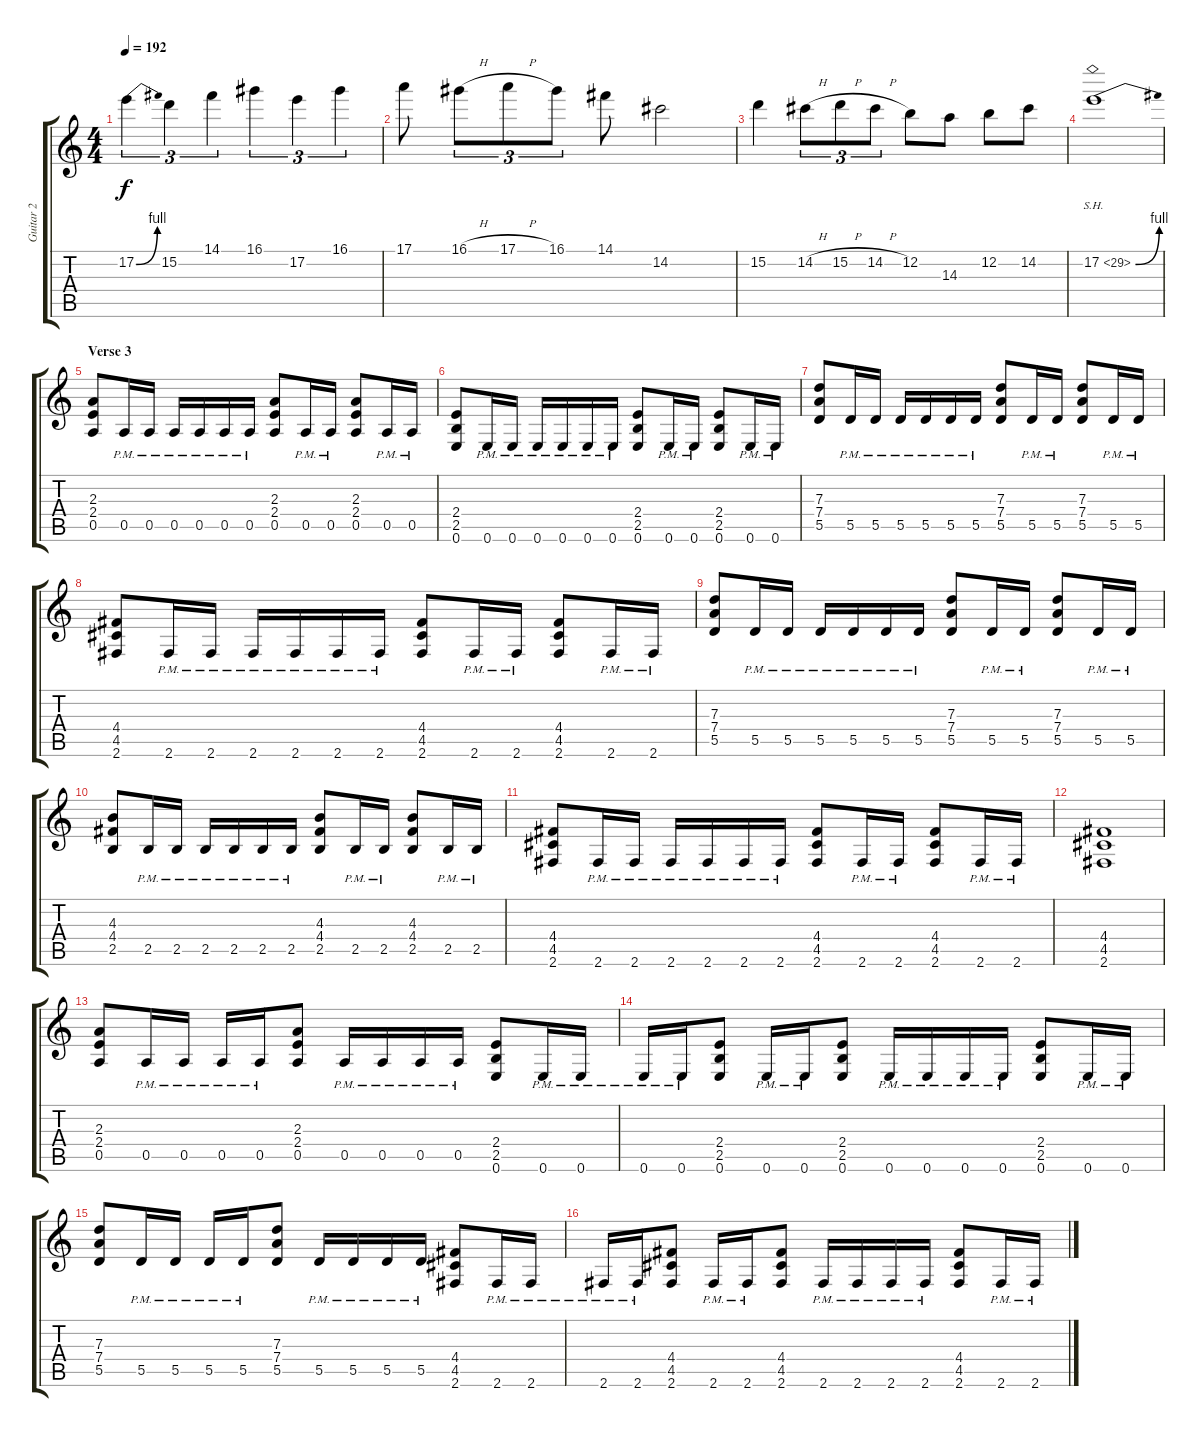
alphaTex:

\track ("Guitar 2" "Guitar 2") {instrument distortionguitar}
\staff {score tabs}
\tuning (E4 B3 G3 D3 A2 E2) {hide}
\ts (4 4)
\tempo 192
\clef g2
\ks c
17.2{be (bend 0 0 60 4)}.4{tu (3 2) dy f} 15.2.4{tu (3 2)} 14.1.4{tu (3 2)} 16.1.4{tu (3 2)} 17.2.4{tu (3 2)} 16.1.4{tu (3 2)} |
17.1.8 16.1{h}.8{tu (3 2)} 17.1{h}.8{tu (3 2)} 16.1.8{tu (3 2)} 14.1.8 14.2.2 |
15.2.4 14.2{h}.8{tu (3 2)} 15.2{h}.8{tu (3 2)} 14.2{h}.8{tu (3 2)} 12.2.8 14.3.8 12.2.8 14.2.8 |
17.2{be (bend 0 0 60 4) sh 12}.1 |
\section ("" "Verse 3")
(2.3 2.4 0.5).8{volume 13} 0.5{pm}.16 0.5{pm}.16 0.5{pm}.16 0.5{pm}.16 0.5{pm}.16 0.5{pm}.16 (2.3 2.4 0.5).8 0.5{pm}.16 0.5{pm}.16 (2.3 2.4 0.5).8 0.5{pm}.16 0.5{pm}.16 |
(2.4 2.5 0.6).8 0.6{pm}.16 0.6{pm}.16 0.6{pm}.16 0.6{pm}.16 0.6{pm}.16 0.6{pm}.16 (2.4 2.5 0.6).8 0.6{pm}.16 0.6{pm}.16 (2.4 2.5 0.6).8 0.6{pm}.16 0.6{pm}.16 |
(7.3 7.4 5.5).8 5.5{pm}.16 5.5{pm}.16 5.5{pm}.16 5.5{pm}.16 5.5{pm}.16 5.5{pm}.16 (7.3 7.4 5.5).8 5.5{pm}.16 5.5{pm}.16 (7.3 7.4 5.5).8 5.5{pm}.16 5.5{pm}.16 |
(4.4 4.5 2.6).8 2.6{pm}.16 2.6{pm}.16 2.6{pm}.16 2.6{pm}.16 2.6{pm}.16 2.6{pm}.16 (4.4 4.5 2.6).8 2.6{pm}.16 2.6{pm}.16 (4.4 4.5 2.6).8 2.6{pm}.16 2.6{pm}.16 |
(7.3 7.4 5.5).8 5.5{pm}.16 5.5{pm}.16 5.5{pm}.16 5.5{pm}.16 5.5{pm}.16 5.5{pm}.16 (7.3 7.4 5.5).8 5.5{pm}.16 5.5{pm}.16 (7.3 7.4 5.5).8 5.5{pm}.16 5.5{pm}.16 |
(4.3 4.4 2.5).8 2.5{pm}.16 2.5{pm}.16 2.5{pm}.16 2.5{pm}.16 2.5{pm}.16 2.5{pm}.16 (4.3 4.4 2.5).8 2.5{pm}.16 2.5{pm}.16 (4.3 4.4 2.5).8 2.5{pm}.16 2.5{pm}.16 |
(4.4 4.5 2.6).8 2.6{pm}.16 2.6{pm}.16 2.6{pm}.16 2.6{pm}.16 2.6{pm}.16 2.6{pm}.16 (4.4 4.5 2.6).8 2.6{pm}.16 2.6{pm}.16 (4.4 4.5 2.6).8 2.6{pm}.16 2.6{pm}.16 |
(4.4 4.5 2.6).1 |
(2.3 2.4 0.5).8 0.5{pm}.16 0.5{pm}.16 0.5{pm}.16 0.5{pm}.16 (2.3 2.4 0.5).8 0.5{pm}.16 0.5{pm}.16 0.5{pm}.16 0.5{pm}.16 (2.4 2.5 0.6).8 0.6{pm}.16 0.6{pm}.16 |
0.6{pm}.16 0.6{pm}.16 (2.4 2.5 0.6).8 0.6{pm}.16 0.6{pm}.16 (2.4 2.5 0.6).8 0.6{pm}.16 0.6{pm}.16 0.6{pm}.16 0.6{pm}.16 (2.4 2.5 0.6).8 0.6{pm}.16 0.6{pm}.16 |
(7.3 7.4 5.5).8 5.5{pm}.16 5.5{pm}.16 5.5{pm}.16 5.5{pm}.16 (7.3 7.4 5.5).8 5.5{pm}.16 5.5{pm}.16 5.5{pm}.16 5.5{pm}.16 (4.4 4.5 2.6).8 2.6{pm}.16 2.6{pm}.16 |
2.6{pm}.16 2.6{pm}.16 (4.4 4.5 2.6).8 2.6{pm}.16 2.6{pm}.16 (4.4 4.5 2.6).8 2.6{pm}.16 2.6{pm}.16 2.6{pm}.16 2.6{pm}.16 (4.4 4.5 2.6).8 2.6{pm}.16 2.6{pm}.16
